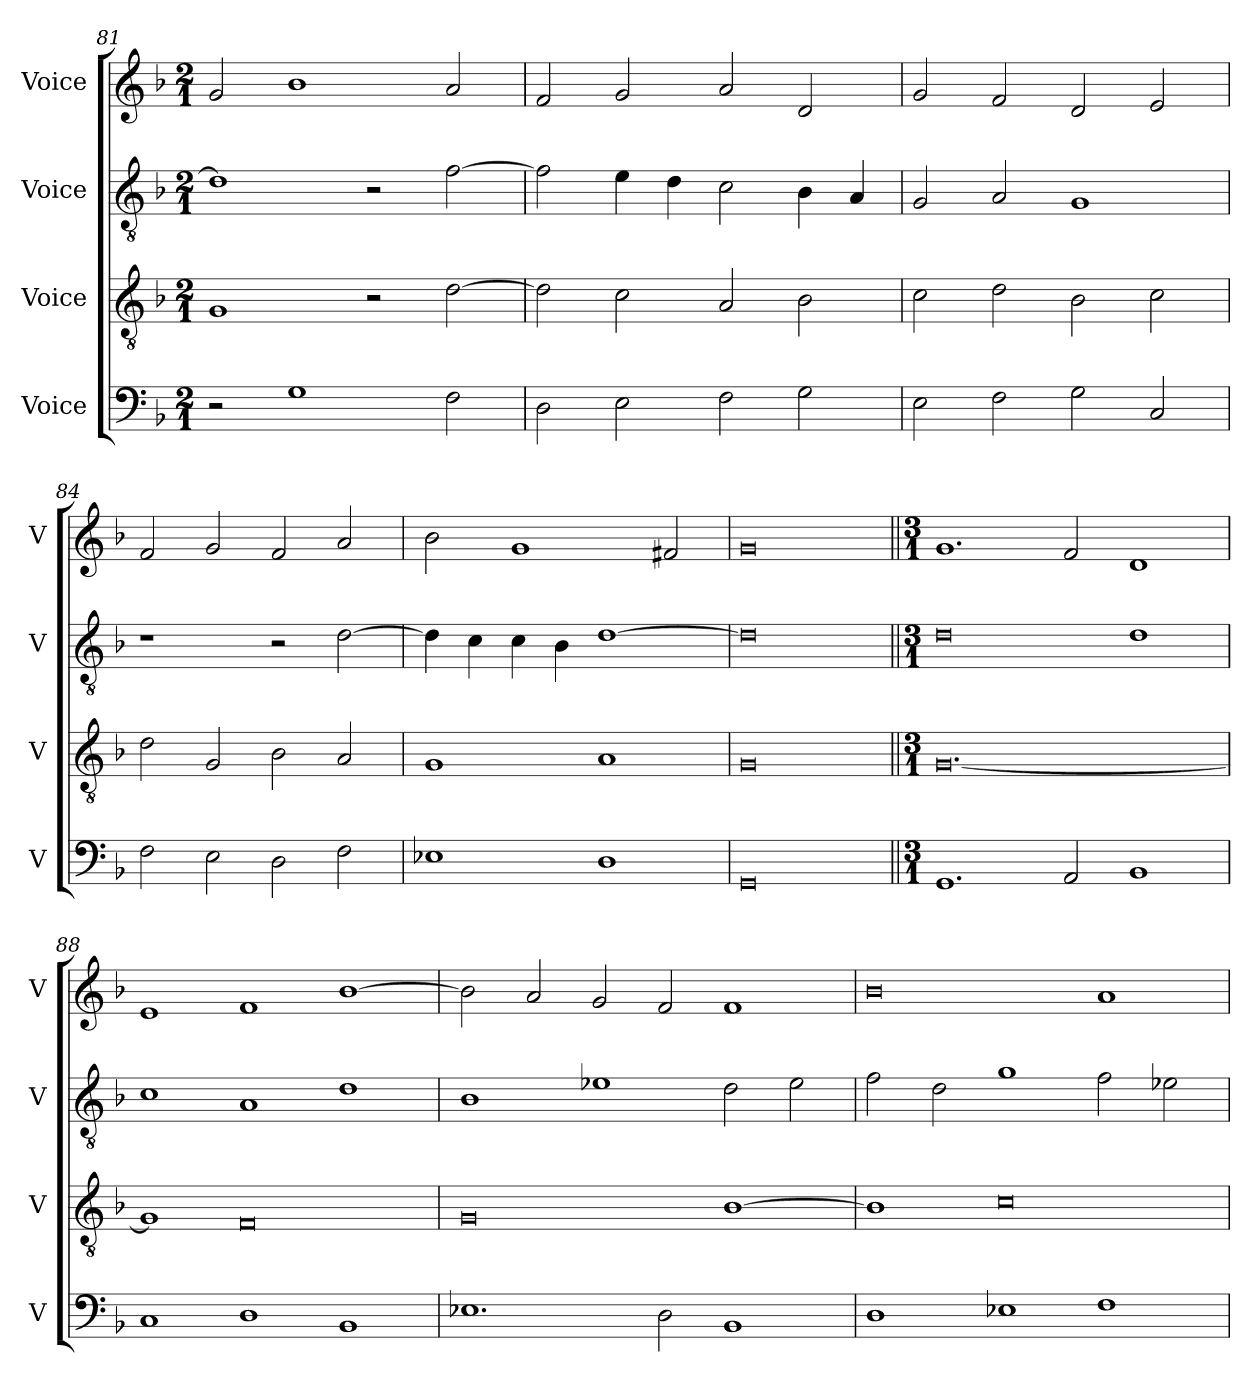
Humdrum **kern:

**kern	**kern	**kern	**kern
*part4	*part3	*part2	*part1
*staff4	*staff3	*staff2	*staff1
*I"Voice	*I"Voice	*I"Voice	*I"Voice
*I'V	*I'V	*I'V	*I'V
*clefF4	*clefGv2	*clefGv2	*clefG2
*k[b-]	*k[b-]	*k[b-]	*k[b-]
*M2/1	*M2/1	*M2/1	*M2/1
=81	=81	=81	=81
2r	1G	1d]	2g/
1G	.	.	1b-
.	2r	2r	.
2F\	[2d\	[2f\	2a/
!!LO:LB:g=z
=82	=82	=82	=82
2D\	2d\]	2f\]	2f/
2E\	2c\	4e\	2g/
.	.	4d\	.
2F\	2A/	2c\	2a/
2G\	2B-\	4B-\	2d/
.	.	4A/	.
=83	=83	=83	=83
2E\	2c\	2G/	2g/
2F\	2d\	2A/	2f/
2G\	2B-\	1G	2d/
2C/	2c\	.	2e/
=84	=84	=84	=84
2F\	2d\	1r	2f/
2E\	2G/	.	2g/
2D\	2B-\	2r	2f/
2F\	2A/	[2d\	2a/
!!LO:LB:g=z
=85	=85	=85	=85
1E-X	1G	4d\]	2b-\
.	.	4c\	.
.	.	4c\	1g
.	.	4B-\	.
1D	1A	[1d	.
.	.	.	2f#X/
=86	=86	=86	=86
0GG	0G	0d]	0g
=87||	=87||	=87||	=87||
*M3/1	*M3/1	*M3/1	*M3/1
1.GG	[0.G	0d	1.g
2AA/	.	.	2f/
1BB-	.	1d	1d
=88	=88	=88	=88
1C	1G]	1c	1e
1D	0F	1A	1f
1BB-	.	1d	[1b-
!!LO:LB:g=z
=89	=89	=89	=89
1.E-X	0G	1B-	2b-\]
.	.	.	2a/
.	.	1e-X	2g/
2D\	.	.	2f/
1BB-	[1B-	2d\	1f
.	.	2e-\	.
=90	=90	=90	=90
1D	1B-]	2f\	0b-
.	.	2d\	.
1E-X	0c	1g	.
1F	.	2f\	1a
.	.	2e-X\	.
=	=	=	=
*-	*-	*-	*-
